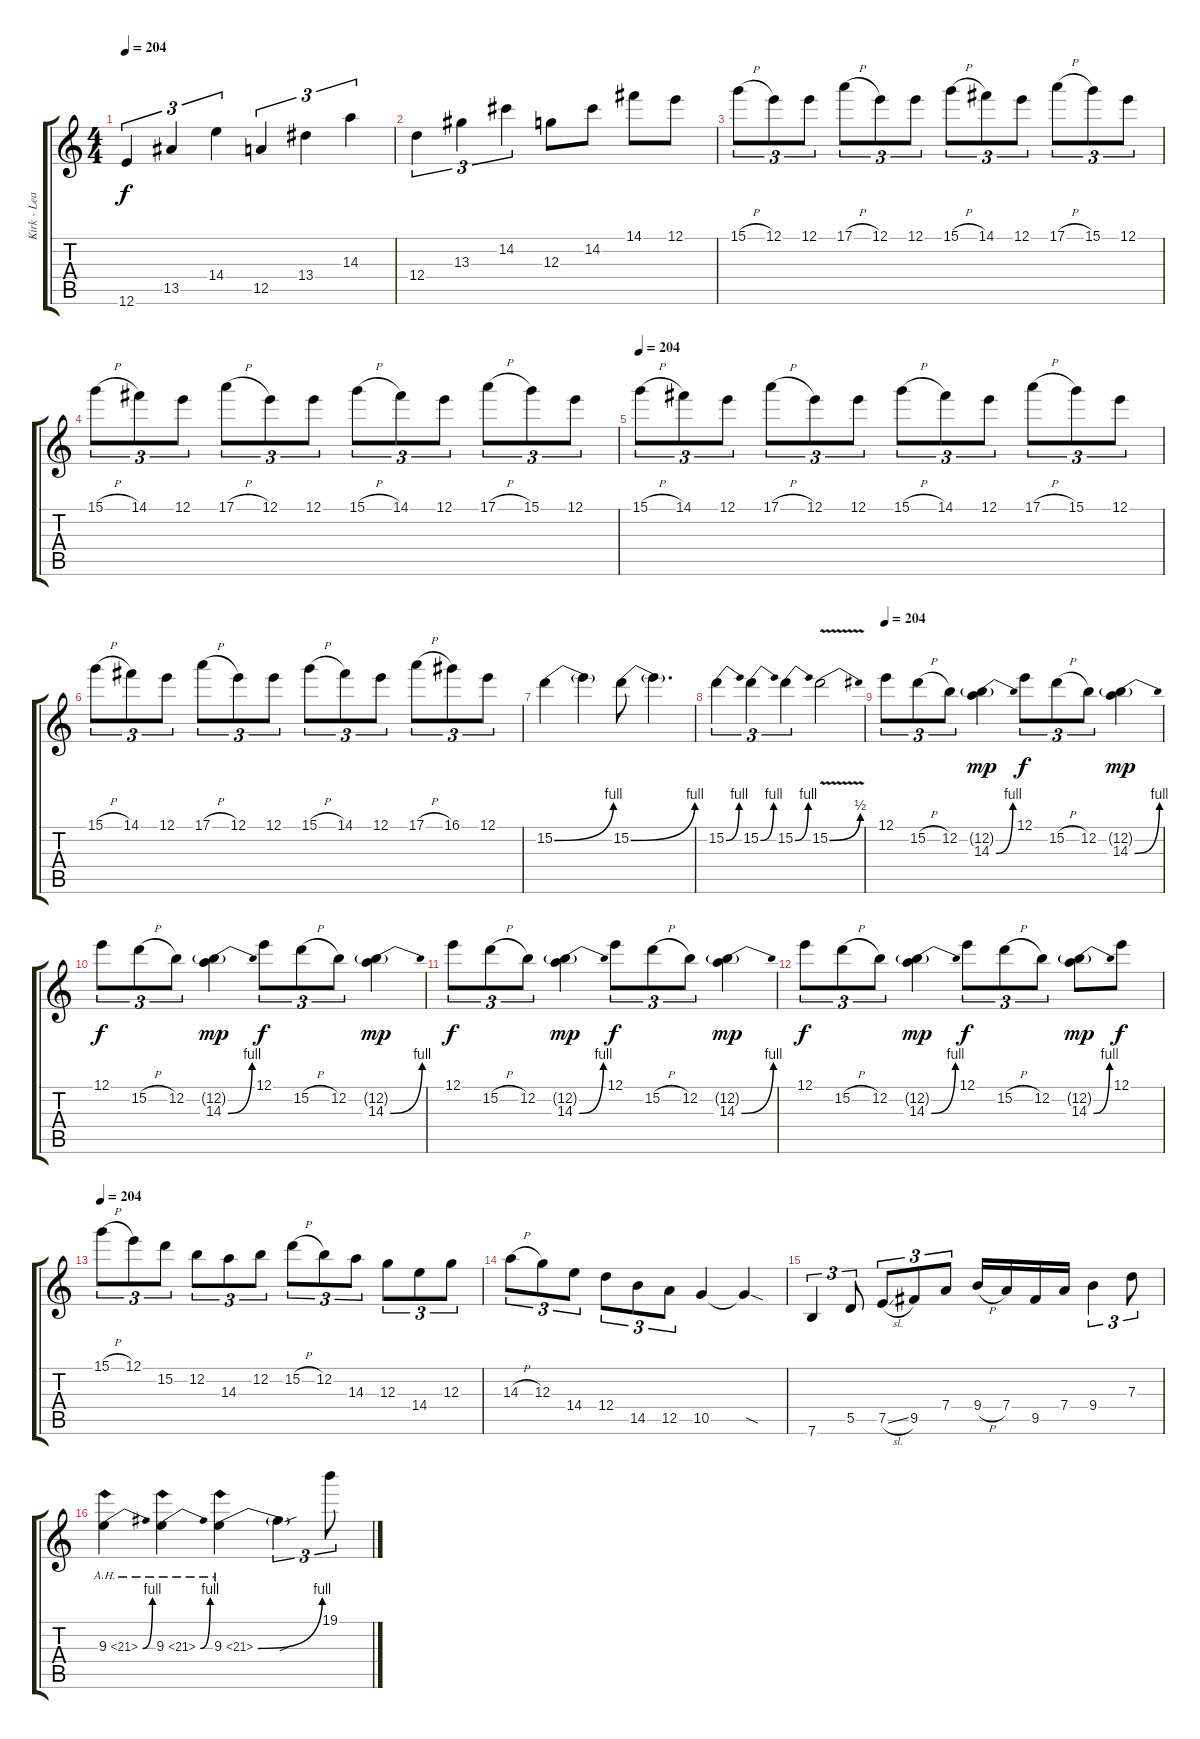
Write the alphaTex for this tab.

\track ("Kirk - Lead Guitar" "Kirk - Lea") {instrument distortionguitar}
\staff {score tabs}
\tuning (E4 B3 G3 D3 A2 E2) {hide}
\ts (4 4)
\tempo 204
\clef g2
\ks c
12.6.4{tu (3 2) dy f instrument distortionguitar} 13.5.4{tu (3 2)} 14.4.4{tu (3 2)} 12.5.4{tu (3 2)} 13.4.4{tu (3 2)} 14.3.4{tu (3 2)} |
12.4.4{tu (3 2)} 13.3.4{tu (3 2)} 14.2.4{tu (3 2)} 12.3.8 14.2.8 14.1.8 12.1.8 |
15.1{h}.8{tu (3 2)} 12.1.8{tu (3 2)} 12.1.8{tu (3 2)} 17.1{h}.8{tu (3 2)} 12.1.8{tu (3 2)} 12.1.8{tu (3 2)} 15.1{h}.8{tu (3 2)} 14.1.8{tu (3 2)} 12.1.8{tu (3 2)} 17.1{h}.8{tu (3 2)} 15.1.8{tu (3 2)} 12.1.8{tu (3 2)} |
15.1{h}.8{tu (3 2)} 14.1.8{tu (3 2)} 12.1.8{tu (3 2)} 17.1{h}.8{tu (3 2)} 12.1.8{tu (3 2)} 12.1.8{tu (3 2)} 15.1{h}.8{tu (3 2)} 14.1.8{tu (3 2)} 12.1.8{tu (3 2)} 17.1{h}.8{tu (3 2)} 15.1.8{tu (3 2)} 12.1.8{tu (3 2)} |
\tempo 204
15.1{h}.8{tu (3 2)} 14.1.8{tu (3 2)} 12.1.8{tu (3 2)} 17.1{h}.8{tu (3 2)} 12.1.8{tu (3 2)} 12.1.8{tu (3 2)} 15.1{h}.8{tu (3 2)} 14.1.8{tu (3 2)} 12.1.8{tu (3 2)} 17.1{h}.8{tu (3 2)} 15.1.8{tu (3 2)} 12.1.8{tu (3 2)} |
15.1{h}.8{tu (3 2)} 14.1.8{tu (3 2)} 12.1.8{tu (3 2)} 17.1{h}.8{tu (3 2)} 12.1.8{tu (3 2)} 12.1.8{tu (3 2)} 15.1{h}.8{tu (3 2)} 14.1.8{tu (3 2)} 12.1.8{tu (3 2)} 17.1{h}.8{tu (3 2)} 16.1.8{tu (3 2)} 12.1.8{tu (3 2)} |
15.2{be (bend 0 0 60 4)}.4 15.2{t}.4 15.2{be (bend 0 0 60 4)}.8 15.2{t}.4{d} |
15.2{be (bend 0 0 60 4)}.4{tu (3 2)} 15.2{be (bend 0 0 60 4)}.4{tu (3 2)} 15.2{be (bend 0 0 60 4)}.4{tu (3 2)} 15.2{be (bend 0 0 60 2) v}.2 |
\tempo 204
12.1.8{tu (3 2)} 15.2{h}.8{tu (3 2)} 12.2.8{tu (3 2)} (12.2{g} 14.3{be (bend 0 0 60 4)}).4{dy mp} 12.1.8{tu (3 2) dy f} 15.2{h}.8{tu (3 2)} 12.2.8{tu (3 2)} (12.2{g} 14.3{be (bend 0 0 60 4)}).4{dy mp} |
12.1.8{tu (3 2) dy f} 15.2{h}.8{tu (3 2)} 12.2.8{tu (3 2)} (12.2{g} 14.3{be (bend 0 0 60 4)}).4{dy mp} 12.1.8{tu (3 2) dy f} 15.2{h}.8{tu (3 2)} 12.2.8{tu (3 2)} (12.2{g} 14.3{be (bend 0 0 60 4)}).4{dy mp} |
12.1.8{tu (3 2) dy f} 15.2{h}.8{tu (3 2)} 12.2.8{tu (3 2)} (12.2{g} 14.3{be (bend 0 0 60 4)}).4{dy mp} 12.1.8{tu (3 2) dy f} 15.2{h}.8{tu (3 2)} 12.2.8{tu (3 2)} (12.2{g} 14.3{be (bend 0 0 60 4)}).4{dy mp} |
12.1.8{tu (3 2) dy f} 15.2{h}.8{tu (3 2)} 12.2.8{tu (3 2)} (12.2{g} 14.3{be (bend 0 0 60 4)}).4{dy mp} 12.1.8{tu (3 2) dy f} 15.2{h}.8{tu (3 2)} 12.2.8{tu (3 2)} (12.2{g} 14.3{be (bend 0 0 60 4)}).8{dy mp} 12.1.8{dy f} |
\tempo 204
15.1{h}.8{tu (3 2)} 12.1.8{tu (3 2)} 15.2.8{tu (3 2)} 12.2.8{tu (3 2)} 14.3.8{tu (3 2)} 12.2.8{tu (3 2)} 15.2{h}.8{tu (3 2)} 12.2.8{tu (3 2)} 14.3.8{tu (3 2)} 12.3.8{tu (3 2)} 14.4.8{tu (3 2)} 12.3.8{tu (3 2)} |
14.3{h}.8{tu (3 2)} 12.3.8{tu (3 2)} 14.4.8{tu (3 2)} 12.4.8{tu (3 2)} 14.5.8{tu (3 2)} 12.5.8{tu (3 2)} 10.5.4 10.5{sod t}.4 |
7.6.4{tu (3 2)} 5.5.8{tu (3 2)} 7.5{sl}.8{tu (3 2)} 9.5.8{tu (3 2)} 7.4.8{tu (3 2)} 9.4{h}.16 7.4.16 9.5.16 7.4.16 9.4.4{tu (3 2)} 7.3.8{tu (3 2)} |
9.3{be (bend 0 0 60 4) ah 12}.4 9.3{be (bend 0 0 60 4) ah 12}.4 9.3{be (bend 0 0 60 4) ah 12}.4 9.3{sou t}.4{tu (3 2)} 19.1.8{tu (3 2)}
